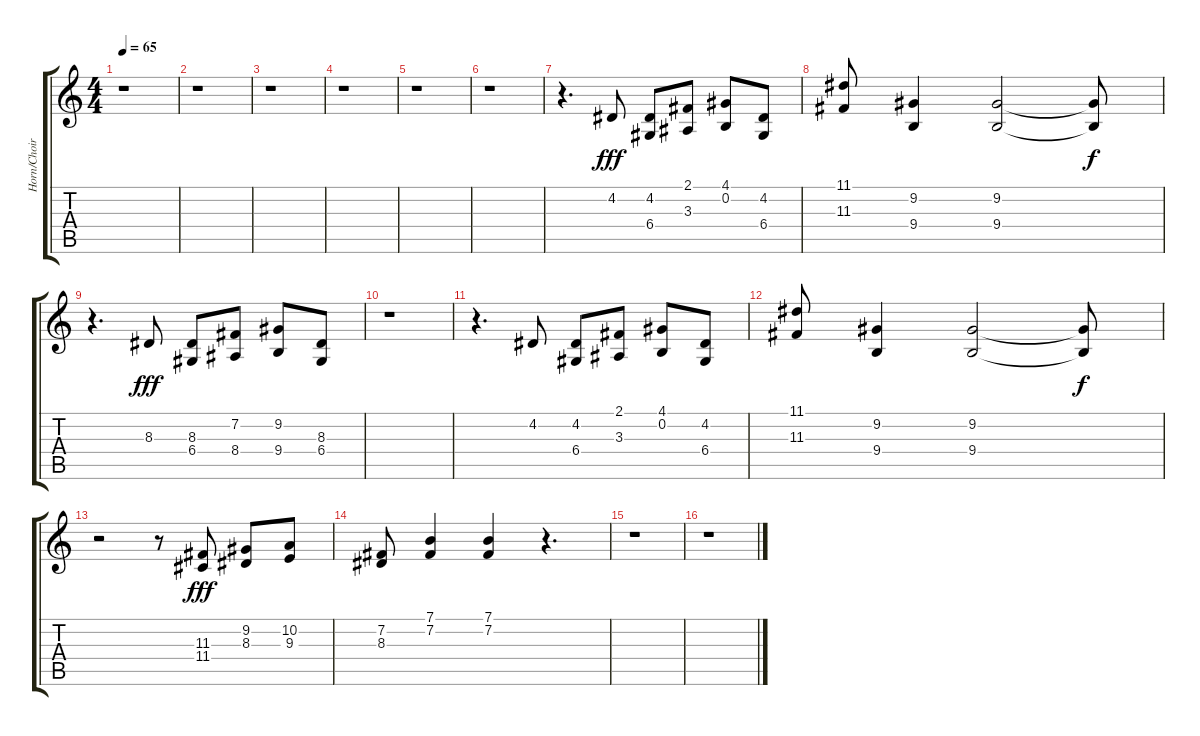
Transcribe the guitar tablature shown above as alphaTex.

\track ("Horn/Choir" "Horn/Choir") {instrument brasssection}
\staff {score tabs}
\tuning (E4 B3 G3 D3 A2 E2) {hide}
\ts (4 4)
\tempo 65
\clef g2
\ks c
r.1{dy fff} |
r.1 |
r.1 |
r.1 |
r.1 |
r.1 |
r.4{d} 4.2.8{instrument choiraahs} (4.2 6.4).8 (2.1 3.3).8 (4.1 0.2).8 (4.2 6.4).8 |
(11.1 11.3).8 (9.2 9.4).4 (9.2 9.4).2 (9.2{t} 9.4{t}).8{dy f} |
r.4{d} 8.3.8{dy fff} (8.3 6.4).8 (7.2 8.4).8 (9.2 9.4).8 (8.3 6.4).8 |
r.1 |
r.4{d} 4.2.8 (4.2 6.4).8 (2.1 3.3).8 (4.1 0.2).8 (4.2 6.4).8 |
(11.1 11.3).8 (9.2 9.4).4 (9.2 9.4).2 (9.2{t} 9.4{t}).8{dy f} |
r.2 r.8 (11.3 11.4).8{dy fff} (9.2 8.3).8 (10.2 9.3).8 |
(7.2 8.3).8 (7.1 7.2).4 (7.1 7.2).4 r.4{d} |
r.1 |
r.1
